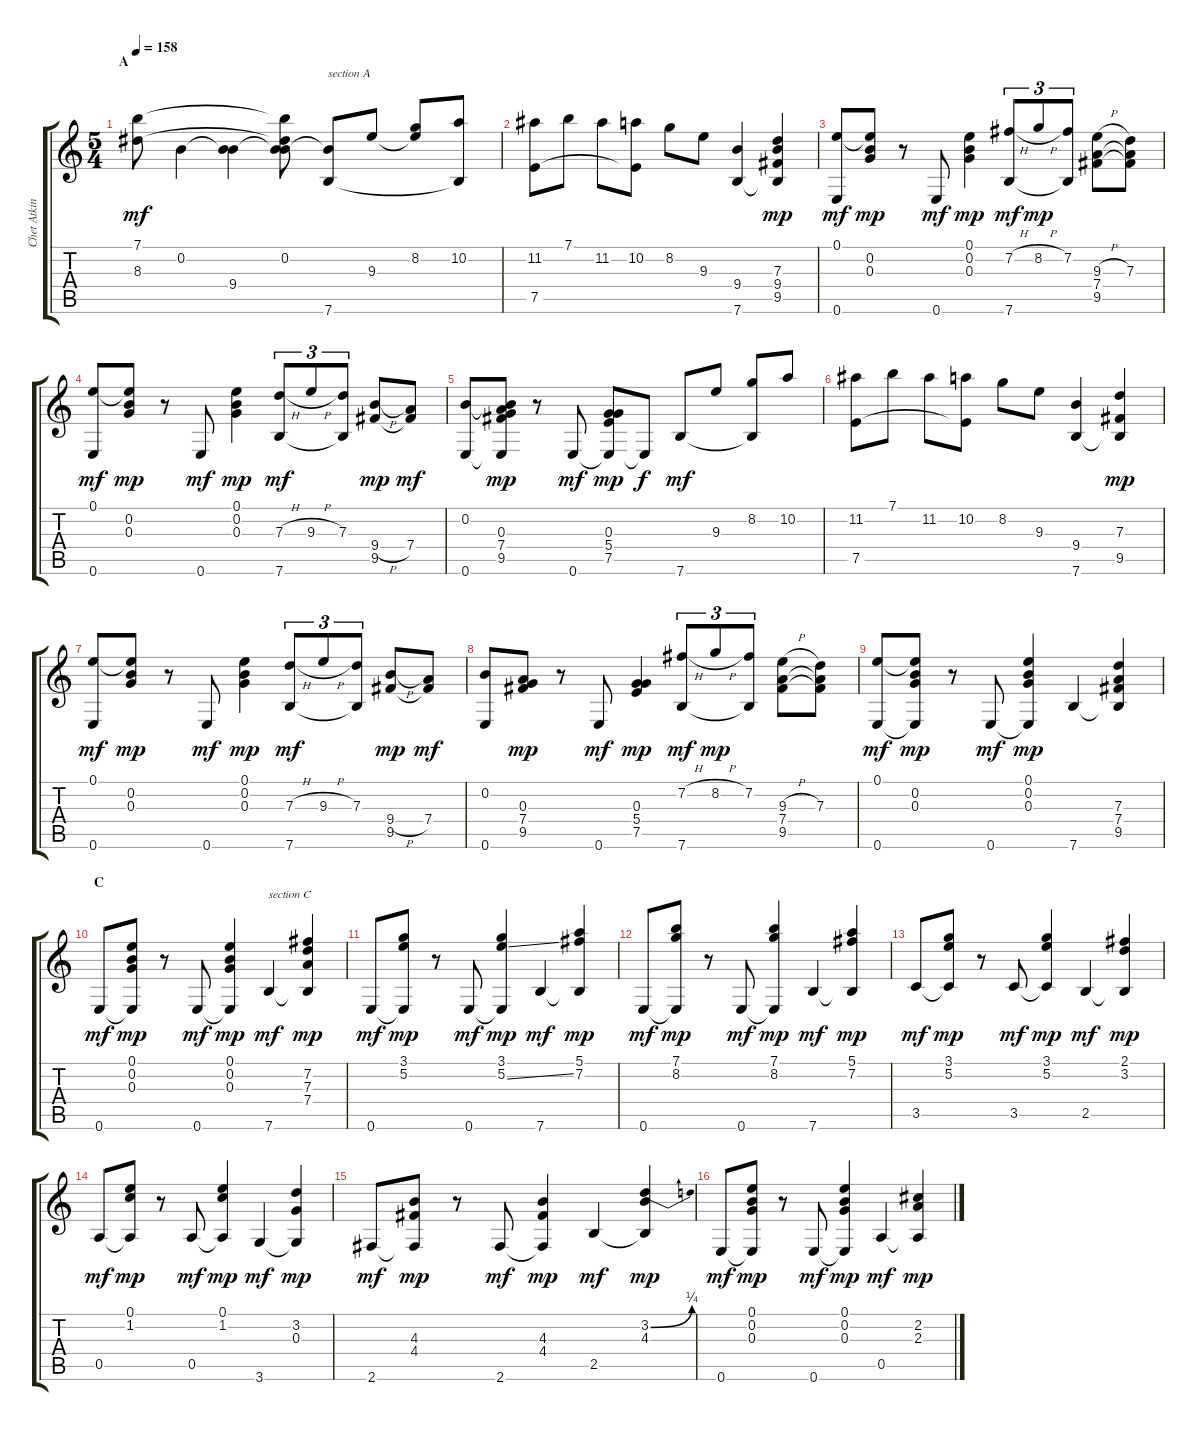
\track ("Chet Atkins" "Chet Atkin") {instrument electricguitarjazz}
\staff {score tabs}
\tuning (E4 B3 G3 D3 A2 E2) {hide}
\ts (5 4)
\section ("" "A")
\tempo 158
\clef g2
\ks c
(7.1 8.3).8{dy mf} 0.2.4 (0.2{t} 9.4).4 (7.1{t} 0.2 8.3{t} 9.4{t}).8 (0.2{t} 7.6).8{txt "section A"} 9.3.8 (8.2 9.3{t}).8 (10.2 7.6{t}).8 |
(11.2 7.5).8 7.1.8 11.2.8 (10.2 7.5{t}).8 8.2.8 9.3.8 (9.4 7.6).4 (7.3 9.4 9.5 7.6{t}).4{dy mp} |
(0.1 0.6).8{dy mf} (0.1{t} 0.2 0.3).8{dy mp} r.8 0.6.8{dy mf} (0.1 0.2 0.3).4{dy mp} (7.2{h} 7.6).8{tu (3 2) dy mf} 8.2{h}.8{tu (3 2) dy mp} (7.2 7.6{t}).8{tu (3 2)} (9.3{h} 7.4 9.5).8 (7.3 7.4{t} 9.5{t}).8 |
(0.1 0.6).8{dy mf} (0.1{t} 0.2 0.3).8{dy mp} r.8 0.6.8{dy mf} (0.1 0.2 0.3).4{dy mp} (7.3{h} 7.6).8{tu (3 2) dy mf} 9.3{h}.8{tu (3 2)} (7.3 7.6{t}).8{tu (3 2)} (9.4{h} 9.5).8{dy mp} (7.4 9.5{t}).8{dy mf} |
(0.2 0.6).8 (0.2{t} 0.3 7.4 9.5 0.6{t}).8{dy mp} r.8 0.6.8{dy mf} (0.3 5.4 7.5 0.6{t}).8{dy mp} 0.6{t}.8{dy f} 7.6.8{dy mf} 9.3.8 (8.2 7.6{t}).8 10.2.8 |
(11.2 7.5).8 7.1.8 11.2.8 (10.2 7.5{t}).8 8.2.8 9.3.8 (9.4 7.6).4 (7.3 9.5 7.6{t}).4{dy mp} |
(0.1 0.6).8{dy mf} (0.1{t} 0.2 0.3).8{dy mp} r.8 0.6.8{dy mf} (0.1 0.2 0.3).4{dy mp} (7.3{h} 7.6).8{tu (3 2) dy mf} 9.3{h}.8{tu (3 2)} (7.3 7.6{t}).8{tu (3 2)} (9.4{h} 9.5).8{dy mp} (7.4 9.5{t}).8{dy mf} |
(0.2 0.6).8 (0.3 7.4 9.5).8{dy mp} r.8 0.6.8{dy mf} (0.3 5.4 7.5).4{dy mp} (7.2{h} 7.6).8{tu (3 2) dy mf} 8.2{h}.8{tu (3 2) dy mp} (7.2 7.6{t}).8{tu (3 2)} (9.3{h} 7.4 9.5).8 (7.3 7.4{t} 9.5{t}).8 |
(0.1 0.6).8{dy mf} (0.1{t} 0.2 0.3 0.6{t}).8{dy mp} r.8 0.6.8{dy mf} (0.1 0.2 0.3 0.6{t}).4{dy mp} 7.6.4 (7.3 7.4 9.5 7.6{t}).4 |
\section ("" "C")
0.6.8{dy mf} (0.1 0.2 0.3 0.6{t}).8{dy mp} r.8 0.6.8{dy mf} (0.1 0.2 0.3 0.6{t}).4{dy mp} 7.6.4{txt "section C" dy mf} (7.2 7.3 7.4 7.6{t}).4{dy mp} |
0.6.8{dy mf} (3.1 5.2 0.6{t}).8{dy mp} r.8 0.6.8{dy mf} (3.1 5.2{ss} 0.6{t}).4{dy mp} 7.6.4{dy mf} (5.1 7.2 7.6{t}).4{dy mp} |
0.6.8{dy mf} (7.1 8.2 0.6{t}).8{dy mp} r.8 0.6.8{dy mf} (7.1 8.2 0.6{t}).4{dy mp} 7.6.4{dy mf} (5.1 7.2 7.6{t}).4{dy mp} |
3.5.8{dy mf} (3.1 5.2 3.5{t}).8{dy mp} r.8 3.5.8{dy mf} (3.1 5.2 3.5{t}).4{dy mp} 2.5.4{dy mf} (2.1 3.2 2.5{t}).4{dy mp} |
0.5.8{dy mf} (0.1 1.2 0.5{t}).8{dy mp} r.8 0.5.8{dy mf} (0.1 1.2 0.5{t}).4{dy mp} 3.6.4{dy mf} (3.2 0.3 3.6{t}).4{dy mp} |
2.6.8{dy mf} (4.3 4.4 2.6{t}).8{dy mp} r.8 2.6.8{dy mf} (4.3 4.4 2.6{t}).4{dy mp} 2.5.4{dy mf} (3.2{be (bend 0 0 60 1)} 4.3 2.5{t}).4{dy mp} |
0.6.8{dy mf} (0.1 0.2 0.3 0.6{t}).8{dy mp} r.8 0.6.8{dy mf} (0.1 0.2 0.3 0.6{t}).4{dy mp} 0.5.4{dy mf} (2.2 2.3 0.5{t}).4{dy mp}
